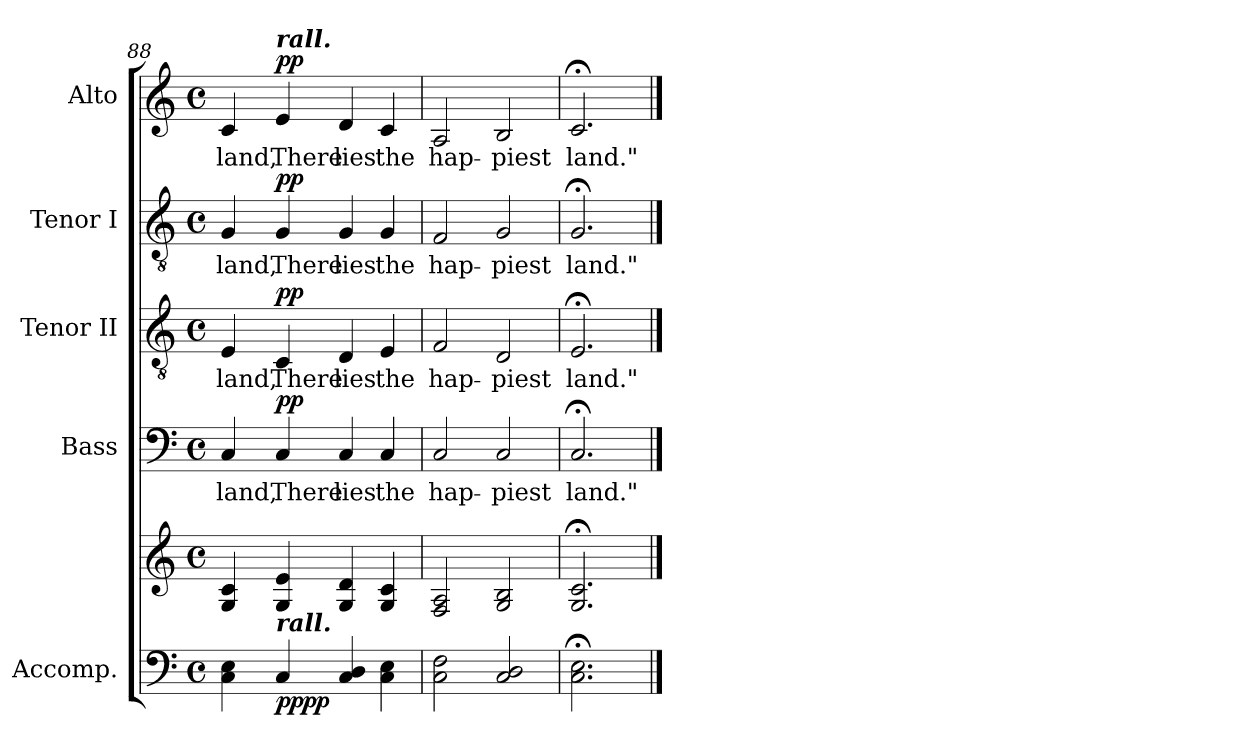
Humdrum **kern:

**kern	**kern	**dynam	**kern	**text	**dynam	**kern	**text	**dynam	**kern	**text	**dynam	**kern	**text	**dynam
*part5	*part5	*part5	*part4	*part4	*part4	*part3	*part3	*part3	*part2	*part2	*part2	*part1	*part1	*part1
*staff6	*staff5	*staff5/6	*staff4	*staff4	*staff4	*staff3	*staff3	*staff3	*staff2	*staff2	*staff2	*staff1	*staff1	*staff1
*I"Accomp.	*	*	*I"Bass	*	*	*I"Tenor II	*	*	*I"Tenor I	*	*	*I"Alto	*	*
*	*	*	*I'B	*	*	*I'T II	*	*	*I'T I	*	*	*I'A	*	*
*clefF4	*clefG2	*	*clefF4	*	*	*clefGv2	*	*	*clefGv2	*	*	*clefG2	*	*
*k[]	*k[]	*	*k[]	*	*	*k[]	*	*	*k[]	*	*	*k[]	*	*
*C:	*C:	*	*C:	*	*	*C:	*	*	*C:	*	*	*C:	*	*
*M4/4	*M4/4	*	*M4/4	*	*	*M4/4	*	*	*M4/4	*	*	*M4/4	*	*
*met(c)	*met(c)	*	*met(c)	*	*	*met(c)	*	*	*met(c)	*	*	*met(c)	*	*
=88	=88	=88	=88	=88	=88	=88	=88	=88	=88	=88	=88	=88	=88	=88
!	!	!	!	!LO:LY:b	!	!	!LO:LY:b	!	!	!LO:LY:b	!	!	!LO:LY:b	!
4C 4E	4G 4c	.	4C	land,	.	4E	land,	.	4G	land,	.	4c	land,	.
!	!	!	!	!	!	!	!	!	!	!	!	!LO:TX:a:Bi:t=rall.	!	!
!	!LO:TX:b:Bi:t=rall.	!	!	!	!	!	!	!	!	!	!	!	!	!
!	!	!LO:DY:b=2	!	!LO:LY:b	!	!	!LO:LY:b	!	!	!LO:LY:b	!	!	!LO:LY:b	!
!	!	!LO:DY:n=1:b	!	!	!LO:DY:b	!	!	!LO:DY:b	!	!	!LO:DY:b	!	!	!LO:DY:b
4C	4G 4e	pp pp	4C	There	pp	4C	There	pp	4G	There	pp	4e	There	pp
!	!	!	!	!LO:LY:b	!	!	!LO:LY:b	!	!	!LO:LY:b	!	!	!LO:LY:b	!
4C 4D	4G 4d	.	4C	lies	.	4D	lies	.	4G	lies	.	4d	lies	.
!	!	!	!	!LO:LY:b	!	!	!LO:LY:b	!	!	!LO:LY:b	!	!	!LO:LY:b	!
4C 4E	4G 4c	.	4C	the	.	4E	the	.	4G	the	.	4c	the	.
=89	=89	=89	=89	=89	=89	=89	=89	=89	=89	=89	=89	=89	=89	=89
!	!	!	!	!LO:LY:b	!	!	!LO:LY:b	!	!	!LO:LY:b	!	!	!LO:LY:b	!
2C 2F	2F 2A	.	2C	hap-	.	2F	hap-	.	2F	hap-	.	2A	hap-	.
!	!	!	!	!LO:LY:b	!	!	!LO:LY:b	!	!	!LO:LY:b	!	!	!LO:LY:b	!
2C 2D	2G 2B	.	2C	-piest	.	2D	-piest	.	2G	-piest	.	2B	-piest	.
=90	=90	=90	=90	=90	=90	=90	=90	=90	=90	=90	=90	=90	=90	=90
!	!	!	!	!LO:LY:b	!	!	!LO:LY:b	!	!	!LO:LY:b	!	!	!LO:LY:b	!
2.C;< 2.E;<	2.G;< 2.c;<	.	2.C;<	land."	.	2.E;<	land."	.	2.G;<	land."	.	2.c;<	land."	.
==	==	==	==	==	==	==	==	==	==	==	==	==	==	==
*-	*-	*-	*-	*-	*-	*-	*-	*-	*-	*-	*-	*-	*-	*-
